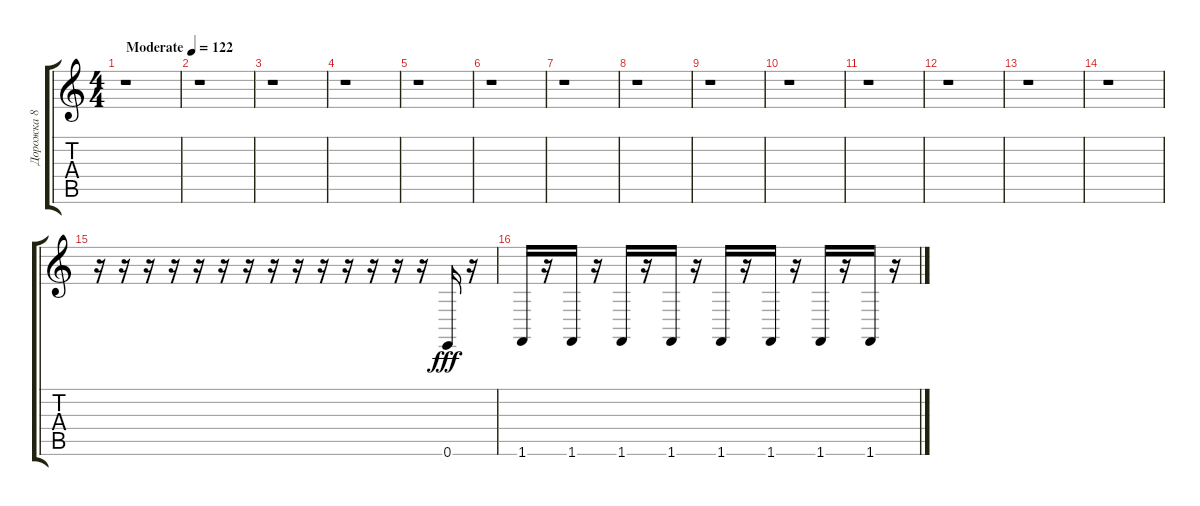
\track ("Дорожка 8" "Дорожка 8") {instrument lead2sawtooth}
\staff {score tabs}
\tuning (E4 B3 G3 D3 A2 E2) {hide}
\ts (4 4)
\tempo (122 "Moderate")
\clef g2
\ks c
r.1{dy fff instrument lead2sawtooth} |
r.1 |
r.1 |
r.1 |
r.1 |
r.1 |
r.1 |
r.1 |
r.1 |
r.1 |
r.1 |
r.1 |
r.1 |
r.1 |
r.16 r.16 r.16 r.16 r.16 r.16 r.16 r.16 r.16 r.16 r.16 r.16 r.16 r.16 0.6.16 r.16 |
1.6.16 r.16 1.6.16 r.16 1.6.16 r.16 1.6.16 r.16 1.6.16 r.16 1.6.16 r.16 1.6.16 r.16 1.6.16 r.16
